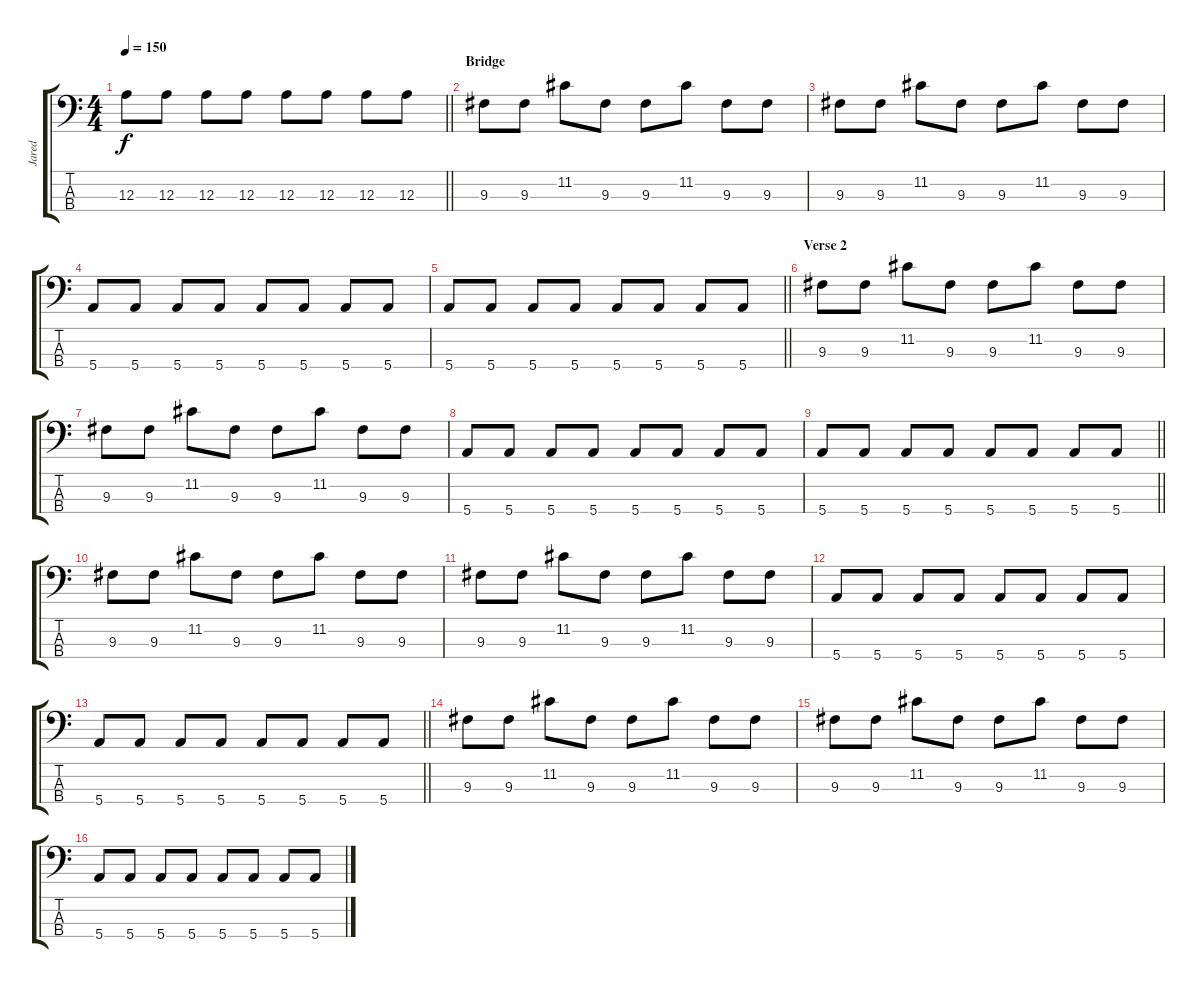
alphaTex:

\track ("Jared" "Jared") {instrument electricbasspick}
\staff {score tabs}
\tuning (G2 D2 A1 E1) {hide}
\ts (4 4)
\tempo 150
\clef f4
\barLineRight lightlight
\ks c
12.3.8{dy f} 12.3.8 12.3.8 12.3.8 12.3.8 12.3.8 12.3.8 12.3.8 |
\section ("" "Bridge")
9.3.8 9.3.8 11.2.8 9.3.8 9.3.8 11.2.8 9.3.8 9.3.8 |
9.3.8 9.3.8 11.2.8 9.3.8 9.3.8 11.2.8 9.3.8 9.3.8 |
5.4.8 5.4.8 5.4.8 5.4.8 5.4.8 5.4.8 5.4.8 5.4.8 |
\barLineRight lightlight
5.4.8 5.4.8 5.4.8 5.4.8 5.4.8 5.4.8 5.4.8 5.4.8 |
\section ("" "Verse 2")
9.3.8 9.3.8 11.2.8 9.3.8 9.3.8 11.2.8 9.3.8 9.3.8 |
9.3.8 9.3.8 11.2.8 9.3.8 9.3.8 11.2.8 9.3.8 9.3.8 |
5.4.8 5.4.8 5.4.8 5.4.8 5.4.8 5.4.8 5.4.8 5.4.8 |
\barLineRight lightlight
5.4.8 5.4.8 5.4.8 5.4.8 5.4.8 5.4.8 5.4.8 5.4.8 |
9.3.8 9.3.8 11.2.8 9.3.8 9.3.8 11.2.8 9.3.8 9.3.8 |
9.3.8 9.3.8 11.2.8 9.3.8 9.3.8 11.2.8 9.3.8 9.3.8 |
5.4.8 5.4.8 5.4.8 5.4.8 5.4.8 5.4.8 5.4.8 5.4.8 |
\barLineRight lightlight
5.4.8 5.4.8 5.4.8 5.4.8 5.4.8 5.4.8 5.4.8 5.4.8 |
9.3.8 9.3.8 11.2.8 9.3.8 9.3.8 11.2.8 9.3.8 9.3.8 |
9.3.8 9.3.8 11.2.8 9.3.8 9.3.8 11.2.8 9.3.8 9.3.8 |
5.4.8 5.4.8 5.4.8 5.4.8 5.4.8 5.4.8 5.4.8 5.4.8
